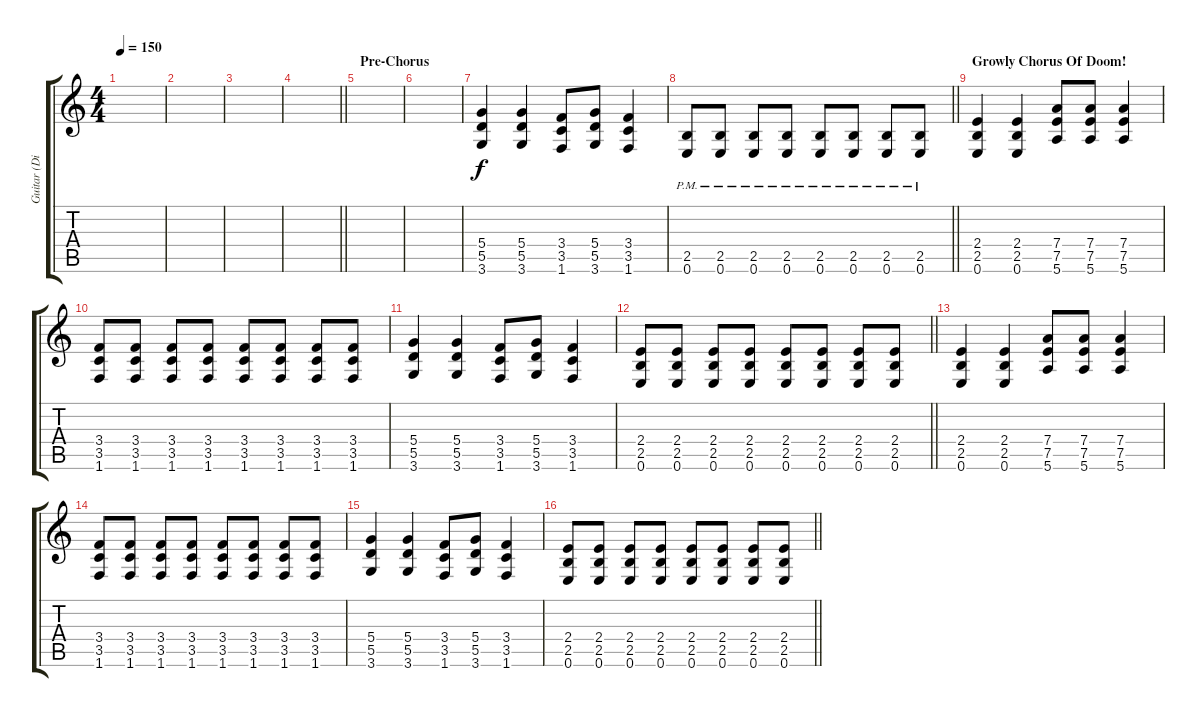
\track ("Guitar (Distorted)" "Guitar (Di") {instrument distortionguitar}
\staff {score tabs}
\tuning (E4 B3 G3 D3 A2 E2) {hide}
\ts (4 4)
\tempo 150
\clef g2
\ks c
|
|
|
\barLineRight lightlight
|
\section ("" "Pre-Chorus")
|
|
(5.4 5.5 3.6).4 (5.4 5.5 3.6).4 (3.4 3.5 1.6).8 (5.4 5.5 3.6).8 (3.4 3.5 1.6).4 |
\barLineRight lightlight
(2.5{pm} 0.6{pm}).8 (2.5{pm} 0.6{pm}).8 (2.5{pm} 0.6{pm}).8 (2.5{pm} 0.6{pm}).8 (2.5{pm} 0.6{pm}).8 (2.5{pm} 0.6{pm}).8 (2.5{pm} 0.6{pm}).8 (2.5{pm} 0.6{pm}).8 |
\section ("" "Growly Chorus Of Doom!")
(2.4 2.5 0.6).4 (2.4 2.5 0.6).4 (7.4 7.5 5.6).8 (7.4 7.5 5.6).8 (7.4 7.5 5.6).4 |
(3.4 3.5 1.6).8 (3.4 3.5 1.6).8 (3.4 3.5 1.6).8 (3.4 3.5 1.6).8 (3.4 3.5 1.6).8 (3.4 3.5 1.6).8 (3.4 3.5 1.6).8 (3.4 3.5 1.6).8 |
(5.4 5.5 3.6).4 (5.4 5.5 3.6).4 (3.4 3.5 1.6).8 (5.4 5.5 3.6).8 (3.4 3.5 1.6).4 |
\barLineRight lightlight
(2.4 2.5 0.6).8 (2.4 2.5 0.6).8 (2.4 2.5 0.6).8 (2.4 2.5 0.6).8 (2.4 2.5 0.6).8 (2.4 2.5 0.6).8 (2.4 2.5 0.6).8 (2.4 2.5 0.6).8 |
(2.4 2.5 0.6).4 (2.4 2.5 0.6).4 (7.4 7.5 5.6).8 (7.4 7.5 5.6).8 (7.4 7.5 5.6).4 |
(3.4 3.5 1.6).8 (3.4 3.5 1.6).8 (3.4 3.5 1.6).8 (3.4 3.5 1.6).8 (3.4 3.5 1.6).8 (3.4 3.5 1.6).8 (3.4 3.5 1.6).8 (3.4 3.5 1.6).8 |
(5.4 5.5 3.6).4 (5.4 5.5 3.6).4 (3.4 3.5 1.6).8 (5.4 5.5 3.6).8 (3.4 3.5 1.6).4 |
\barLineRight lightlight
(2.4 2.5 0.6).8 (2.4 2.5 0.6).8 (2.4 2.5 0.6).8 (2.4 2.5 0.6).8 (2.4 2.5 0.6).8 (2.4 2.5 0.6).8 (2.4 2.5 0.6).8 (2.4 2.5 0.6).8
